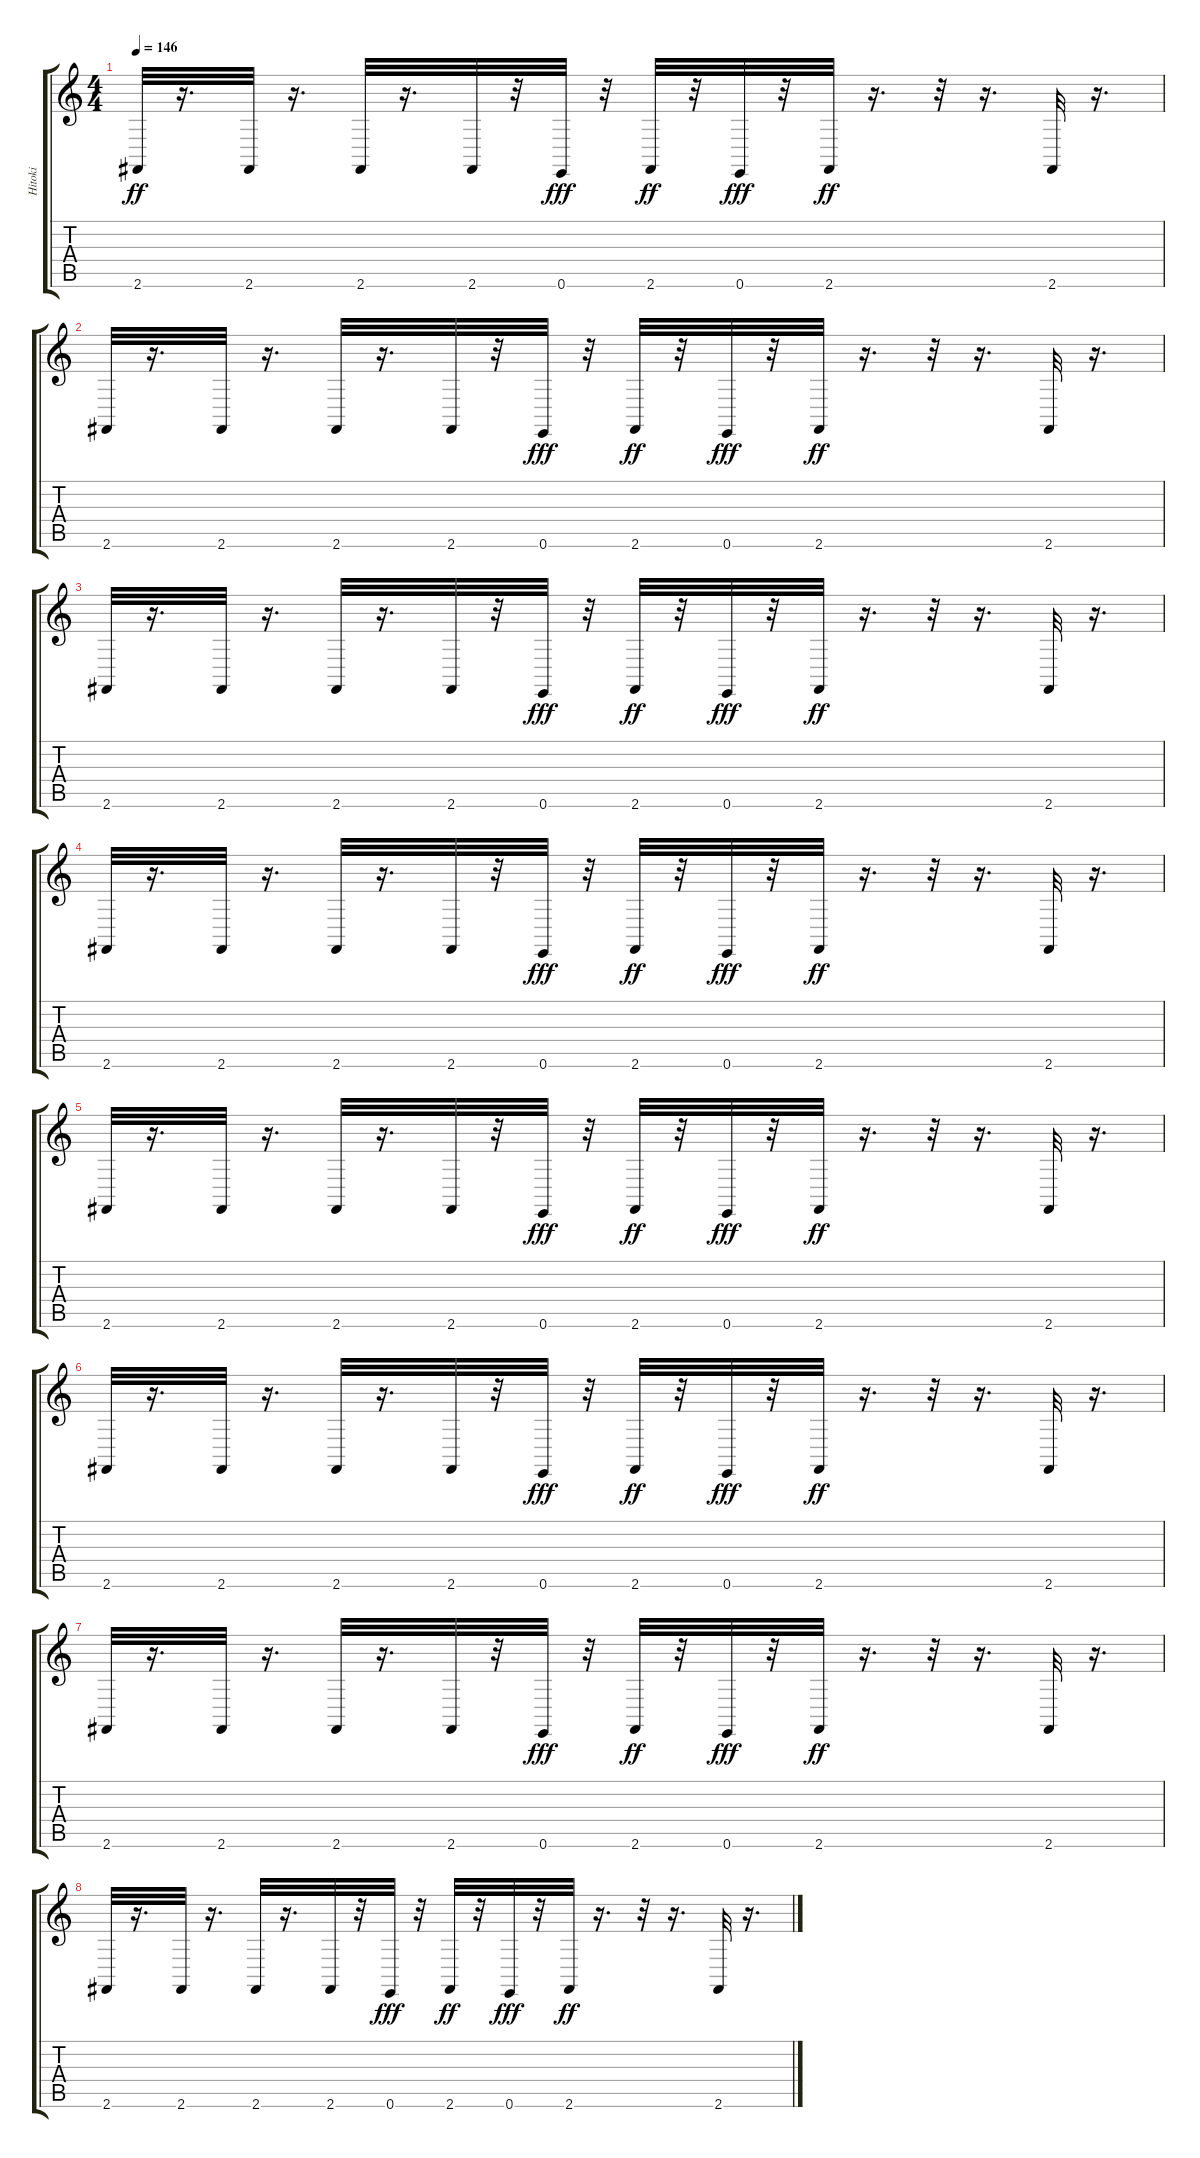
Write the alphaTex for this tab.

\track ("Hitoki " "Hitoki ") {instrument acousticgrandpiano}
\staff {score tabs}
\tuning (E4 B3 G3 D3 A2 E2) {hide}
\ts (4 4)
\tempo 146
\clef g2
\ks c
2.6.32{dy ff} r.16{d} 2.6.32 r.16{d} 2.6.32 r.16{d} 2.6.32 r.32 0.6.32{dy fff} r.32 2.6.32{dy ff} r.32 0.6.32{dy fff} r.32 2.6.32{dy ff} r.16{d} r.32 r.16{d} 2.6.32 r.16{d} |
2.6.32 r.16{d} 2.6.32 r.16{d} 2.6.32 r.16{d} 2.6.32 r.32 0.6.32{dy fff} r.32 2.6.32{dy ff} r.32 0.6.32{dy fff} r.32 2.6.32{dy ff} r.16{d} r.32 r.16{d} 2.6.32 r.16{d} |
2.6.32 r.16{d} 2.6.32 r.16{d} 2.6.32 r.16{d} 2.6.32 r.32 0.6.32{dy fff} r.32 2.6.32{dy ff} r.32 0.6.32{dy fff} r.32 2.6.32{dy ff} r.16{d} r.32 r.16{d} 2.6.32 r.16{d} |
2.6.32 r.16{d} 2.6.32 r.16{d} 2.6.32 r.16{d} 2.6.32 r.32 0.6.32{dy fff} r.32 2.6.32{dy ff} r.32 0.6.32{dy fff} r.32 2.6.32{dy ff} r.16{d} r.32 r.16{d} 2.6.32 r.16{d} |
2.6.32 r.16{d} 2.6.32 r.16{d} 2.6.32 r.16{d} 2.6.32 r.32 0.6.32{dy fff} r.32 2.6.32{dy ff} r.32 0.6.32{dy fff} r.32 2.6.32{dy ff} r.16{d} r.32 r.16{d} 2.6.32 r.16{d} |
2.6.32 r.16{d} 2.6.32 r.16{d} 2.6.32 r.16{d} 2.6.32 r.32 0.6.32{dy fff} r.32 2.6.32{dy ff} r.32 0.6.32{dy fff} r.32 2.6.32{dy ff} r.16{d} r.32 r.16{d} 2.6.32 r.16{d} |
2.6.32 r.16{d} 2.6.32 r.16{d} 2.6.32 r.16{d} 2.6.32 r.32 0.6.32{dy fff} r.32 2.6.32{dy ff} r.32 0.6.32{dy fff} r.32 2.6.32{dy ff} r.16{d} r.32 r.16{d} 2.6.32 r.16{d} |
2.6.32 r.16{d} 2.6.32 r.16{d} 2.6.32 r.16{d} 2.6.32 r.32 0.6.32{dy fff} r.32 2.6.32{dy ff} r.32 0.6.32{dy fff} r.32 2.6.32{dy ff} r.16{d} r.32 r.16{d} 2.6.32 r.16{d}
